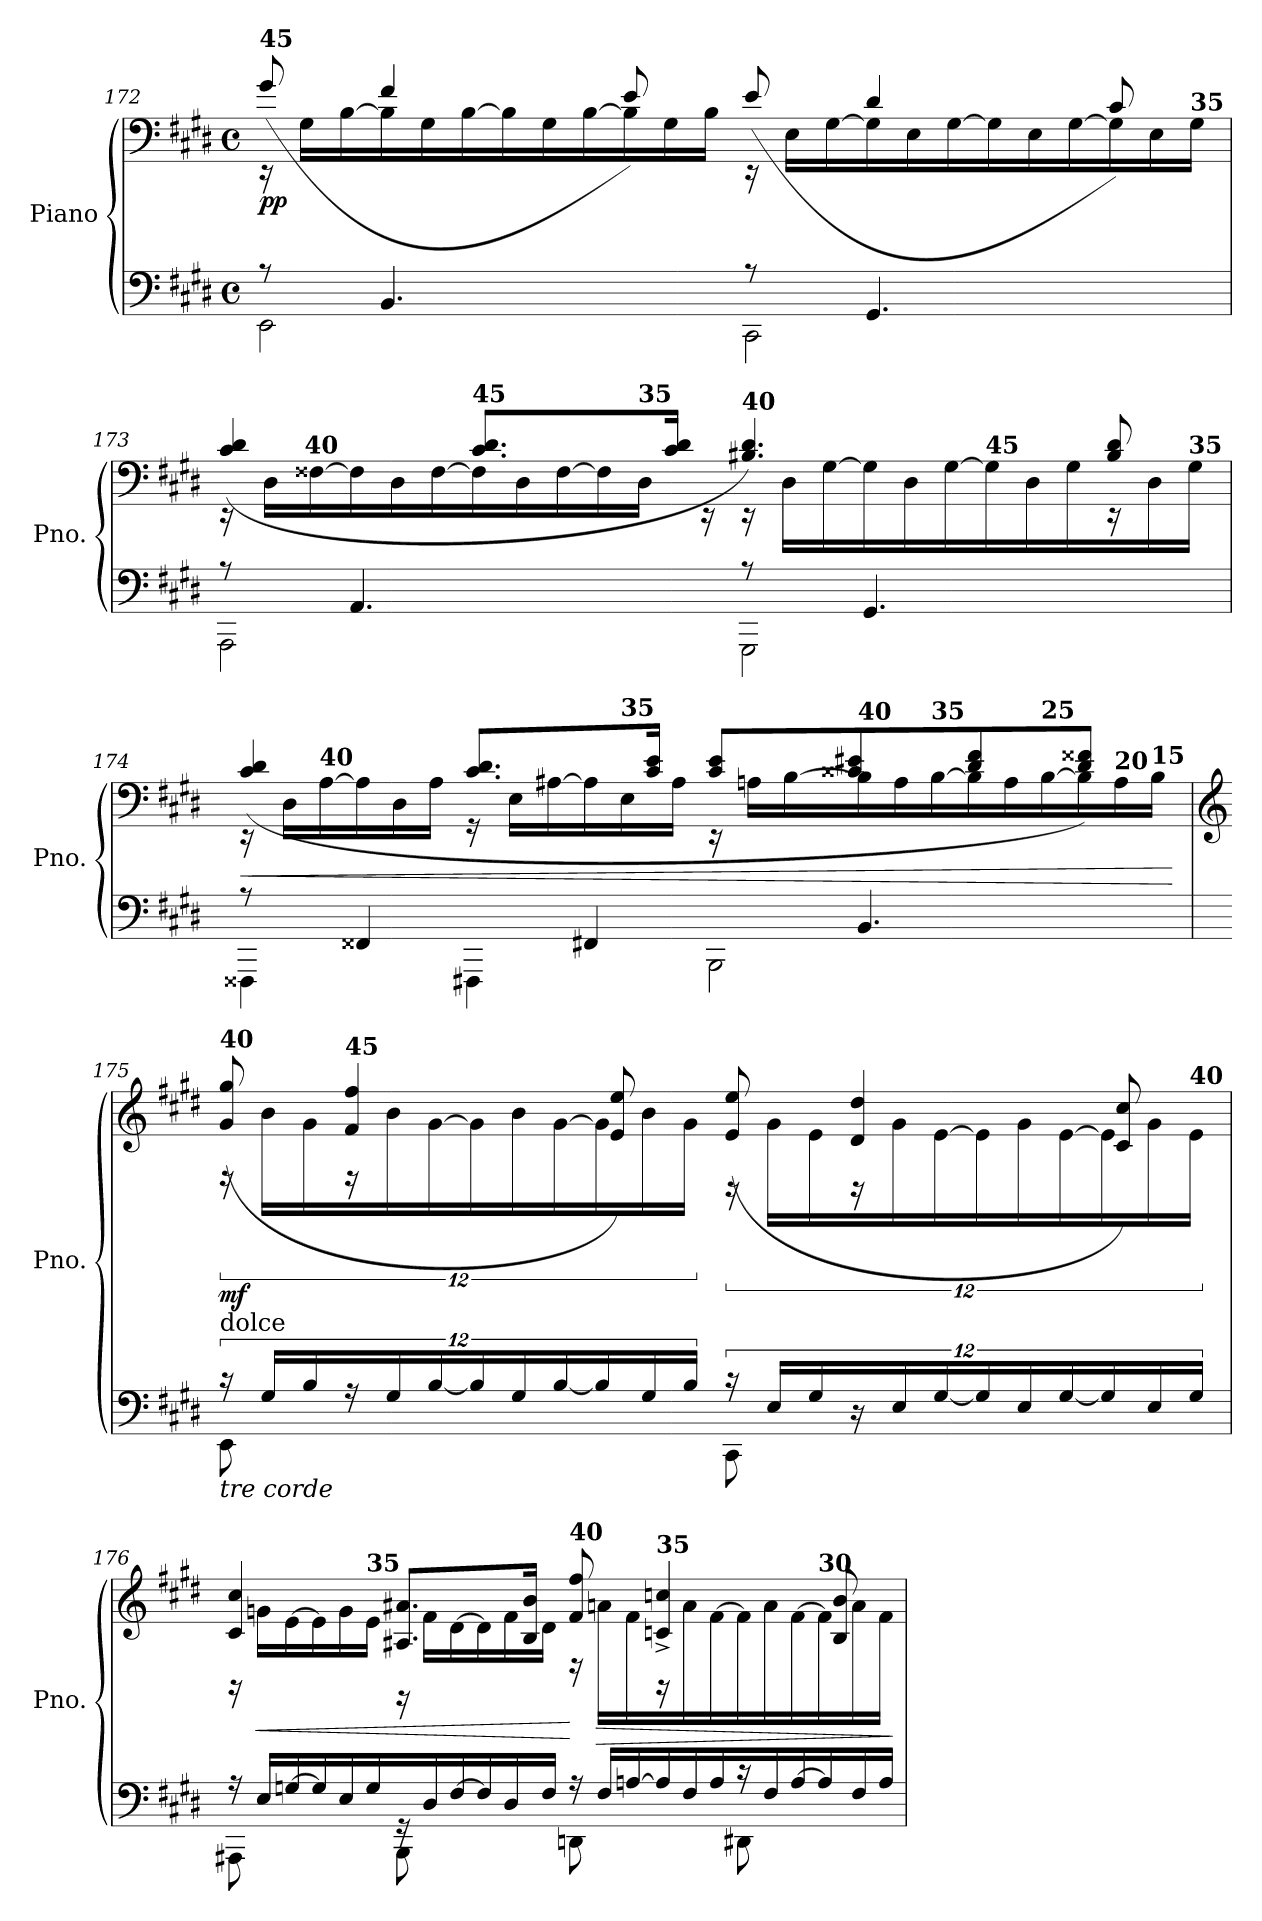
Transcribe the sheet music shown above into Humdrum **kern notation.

**kern	**kern	**dynam
*part1	*part1	*part1
*staff2	*staff1	*staff1/2
*I"Piano	*	*
*I'Pno.	*	*
!!LO:LB:g=z
*clefF4	*clefF4	*
*k[f#c#g#d#]	*k[f#c#g#d#]	*
*M4/4	*M4/4	*
*met(c)	*met(c)	*
=172	=172	=172
*^	*	*
*	*	*Xtuplet	*
*	*	*^	*
!	!	!LO:TX:a:B:t=45	!	!
!	!	!	!	!LO:DY:b
2EE\	8rA	24rEE	(8g#/	pp
.	.	24G#\LL	.	.
.	.	[24B\	.	.
.	4.BB/	24B\]	4f#/	.
.	.	24G#\	.	.
.	.	[24B\	.	.
.	.	24B\]	.	.
.	.	24G#\	.	.
.	.	[24B\	.	.
.	.	24B\]	8e/)	.
.	.	24G#\	.	.
.	.	24B\JJ	.	.
2CC#\	8rA	24rEE	(8e/	.
.	.	24E\LL	.	.
.	.	[24G#\	.	.
.	4.GG#/	24G#\]	4d#/	.
.	.	24E\	.	.
.	.	[24G#\	.	.
.	.	24G#\]	.	.
.	.	24E\	.	.
.	.	[24G#\	.	.
.	.	24G#\]	8c#/)	.
.	.	24E\	.	.
!	!	!LO:TX:a:B:t=35	!	!
.	.	24G#\JJ	.	.
=173	=173	=173	=173	=173
2AAA\	8rA	24rEE	(4c#/ 4d#/	.
.	.	24D#\LL	.	.
!	!	!LO:TX:a:B:t=40	!	!
.	.	[24F##X\	.	.
.	4.AA/	24F##\]	.	.
.	.	24D#\	.	.
.	.	[24F##\	.	.
!	!	!LO:TX:a:B:t=45	!	!
.	.	24F##\]	8.c#/ 8.d#/L	.
.	.	24D#\	.	.
.	.	[24F##\	.	.
.	.	24F##\]	.	.
!	!	!LO:TX:a:B:t=35	!	!
.	.	24D#\JJ	.	.
.	.	.	16c#/ 16d#/Jk	.
.	.	24rEE	.	.
!	!	!LO:TX:a:B:t=40	!	!
2GGG#\	8rA	24rEE	4.B#X/ 4.d#/)	.
.	.	24D#\LL	.	.
.	.	[24G#\	.	.
.	4.GG#/	24G#\]	.	.
.	.	24D#\	.	.
.	.	[24G#\	.	.
!	!	!LO:TX:a:B:t=45	!	!
.	.	24G#\]	.	.
.	.	24D#\	.	.
.	.	24G#\	.	.
.	.	24rEE	8B#/ 8d#/	.
.	.	24D#\	.	.
!	!	!LO:TX:a:B:t=35	!	!
.	.	24G#\JJ	.	.
!!LO:LB:g=z	!!
=174	=174	=174	=174	=174
!	!	!	!	!LO:HP:b
4FFF##X\	8rA	24rEE	(4c#/ 4d#/	<
.	.	24D#\LL	.	.
!	!	!LO:TX:a:B:t=40	!	!
.	.	[24A\	.	.
.	4FF##X/	24A\]	.	.
.	.	24D#\	.	.
.	.	24A\JJ	.	.
4FFF#X\	.	24rGG	8.c#/ 8.d#/L	.
.	.	24E\LL	.	.
.	.	[24A#X\	.	.
.	4FF#X/	24A#\]	.	.
!	!	!LO:TX:a:B:t=35	!	!
.	.	24E\	.	.
.	.	.	16c#/ 16e/Jk	.
.	.	24A#\JJ	.	.
2BBB\	.	24rEE	8c#/ 8e/L	.
.	.	24An\LL	.	.
.	.	[24B\	.	.
!	!	!LO:TX:a:B:t=40	!	!
.	4.BB/	24B\]	8c##X/ 8e#X/	.
.	.	24A\	.	.
!	!	!LO:TX:a:B:t=35	!	!
.	.	[24B\	.	.
.	.	24B\]	8d#/ 8f#/	.
.	.	24A\	.	.
!	!	!LO:TX:a:B:t=25	!	!
.	.	[24B\	.	.
.	.	24B\]	8d#/ 8f##X/J)	.
!	!	!LO:TX:a:B:t=20	!	!
.	.	24A\	.	.
!	!	!LO:TX:a:B:t=15	!	!
.	.	24B\JJ	.	.
*v	*v	*	*	*
*	*v	*v	*
.	.	[
=175	=175	=175
*	*clefG2	*
*^	*	*
*	*	*tuplet	*
*	*	*^	*
!	!	!LO:TX:a:B:t=40	!	!
!LO:TX:a:t=dolce	!	!	!	!
!LO:TX:b:i:t=tre corde	!	!	!	!
!	!	!	!	!LO:DY:b
24r	8EE\	24rD	(8g#/ 8gg#/	mf
24G#/LL	.	24b\LL	.	.
24B/	.	24g#\	.	.
!	!	!LO:TX:a:B:t=45	!	!
24r	8ryy	24rD	4f#/ 4ff#/	.
24G#/	.	24b\	.	.
[24B/	.	[24g#\	.	.
24B/]	4ryy	24g#\]	.	.
24G#/	.	24b\	.	.
[24B/	.	[24g#\	.	.
24B/]	.	24g#\]	8e/ 8ee/)	.
24G#/	.	24b\	.	.
24B/JJ	.	24g#\JJ	.	.
24r	8CC#\	24rBB	(8e/ 8ee/	.
24E/LL	.	24g#\LL	.	.
24G#/	.	24e\	.	.
24r	8ryy	24rBB	4d#/ 4dd#/	.
24E/	.	24g#\	.	.
[24G#/	.	[24e\	.	.
24G#/]	4ryy	24e\]	.	.
24E/	.	24g#\	.	.
[24G#/	.	[24e\	.	.
24G#/]	.	24e\]	8c#/ 8cc#/)	.
24E/	.	24g#\	.	.
!	!	!LO:TX:a:B:t=40	!	!
24G#/JJ	.	24e\JJ	.	.
!!LO:LB:g=z	!!
=176	=176	=176	=176	=176
*Xtuplet	*	*Xtuplet	*	*
24r	8AAA#X\	24rGG	4c#/ 4cc#/	.
!	!	!	!	!LO:HP:b
24E/LL	.	24gn\LL	.	<
[24Gn/	.	[24e\	.	.
24G/]	8ryy	24e\]	.	.
24E/	.	24g\	.	.
!	!	!LO:TX:a:B:t=35	!	!
24G/	.	24e\JJ	.	.
24rGG	8BBB\	24rEE	8.A#X/ 8.a#X/L	.
24D#/	.	24f#\LL	.	.
[24F#/	.	[24d#\	.	.
24F#/]	8ryy	24d#\]	.	.
24D#/	.	24f#\	.	.
.	.	.	16B/ 16b/Jk	.
24F#/JJ	.	24d#\JJ	.	.
!	!	!LO:TX:a:B:t=40	!	!
24r	8DDn\	24rD	8f#/ 8ff#/	[
!	!	!	!	!LO:HP:b
24F#/LL	.	24an\LL	.	>
[24An/	.	24f#\	.	.
!	!	!LO:TX:a:B:t=35	!	!
24A/]	8ryy	24rGG	4cn/^ 4ccn/^	.
24F#/	.	24a\	.	.
24A/	.	[24f#\	.	.
24r	8DD#X\	24f#\]	.	.
24F#/	.	24a\	.	.
[24A/	.	[24f#\	.	.
!	!	!LO:TX:a:B:t=30	!	!
24A/]	8ryy	24f#\]	8B/ 8b/	.
24F#/	.	24a\	.	.
24A/JJ	.	24f#\JJ	.	.
*v	*v	*	*	*
*	*v	*v	*
.	.	]
=	=	=
*-	*-	*-
